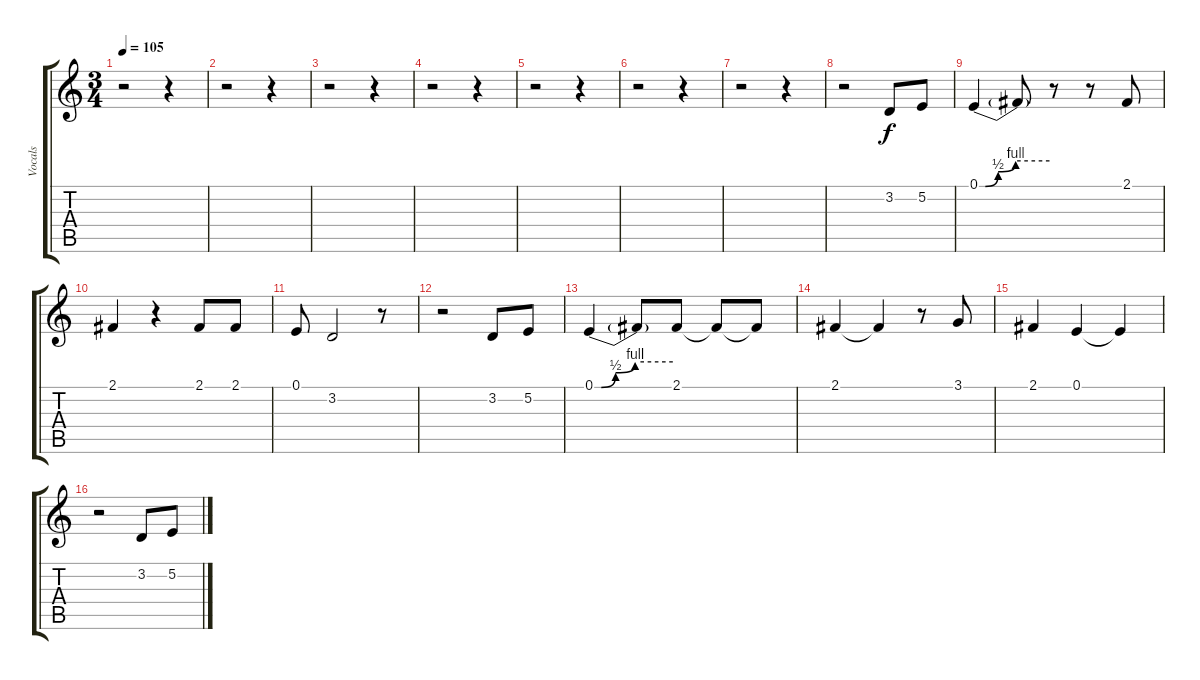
\track ("Vocals" "Vocals") {instrument flute}
\staff {score tabs}
\tuning (E4 B3 G3 D3 A2 E2) {hide}
\ts (3 4)
\tempo 105
\clef g2
\ks c
r.2{dy f instrument flute} r.4 |
r.2 r.4 |
r.2 r.4 |
r.2 r.4 |
r.2 r.4 |
r.2 r.4 |
r.2 r.4 |
r.2 3.2.8 5.2.8 |
0.1{be (custom 0 0 5 0 16 2 31 4 60 4)}.4 0.1{t}.8 r.8 r.8 2.1.8 |
2.1.4 r.4 2.1.8 2.1.8 |
0.1.8 3.2.2 r.8 |
r.2 3.2.8 5.2.8 |
0.1{be (custom 0 0 5 0 16 2 31 4 60 4)}.4 0.1{t}.8 2.1.8 2.1{t}.8 2.1{t}.8 |
2.1.4 2.1{t}.4 r.8 3.1.8 |
2.1.4 0.1.4 0.1{t}.4 |
r.2 3.2.8 5.2.8
